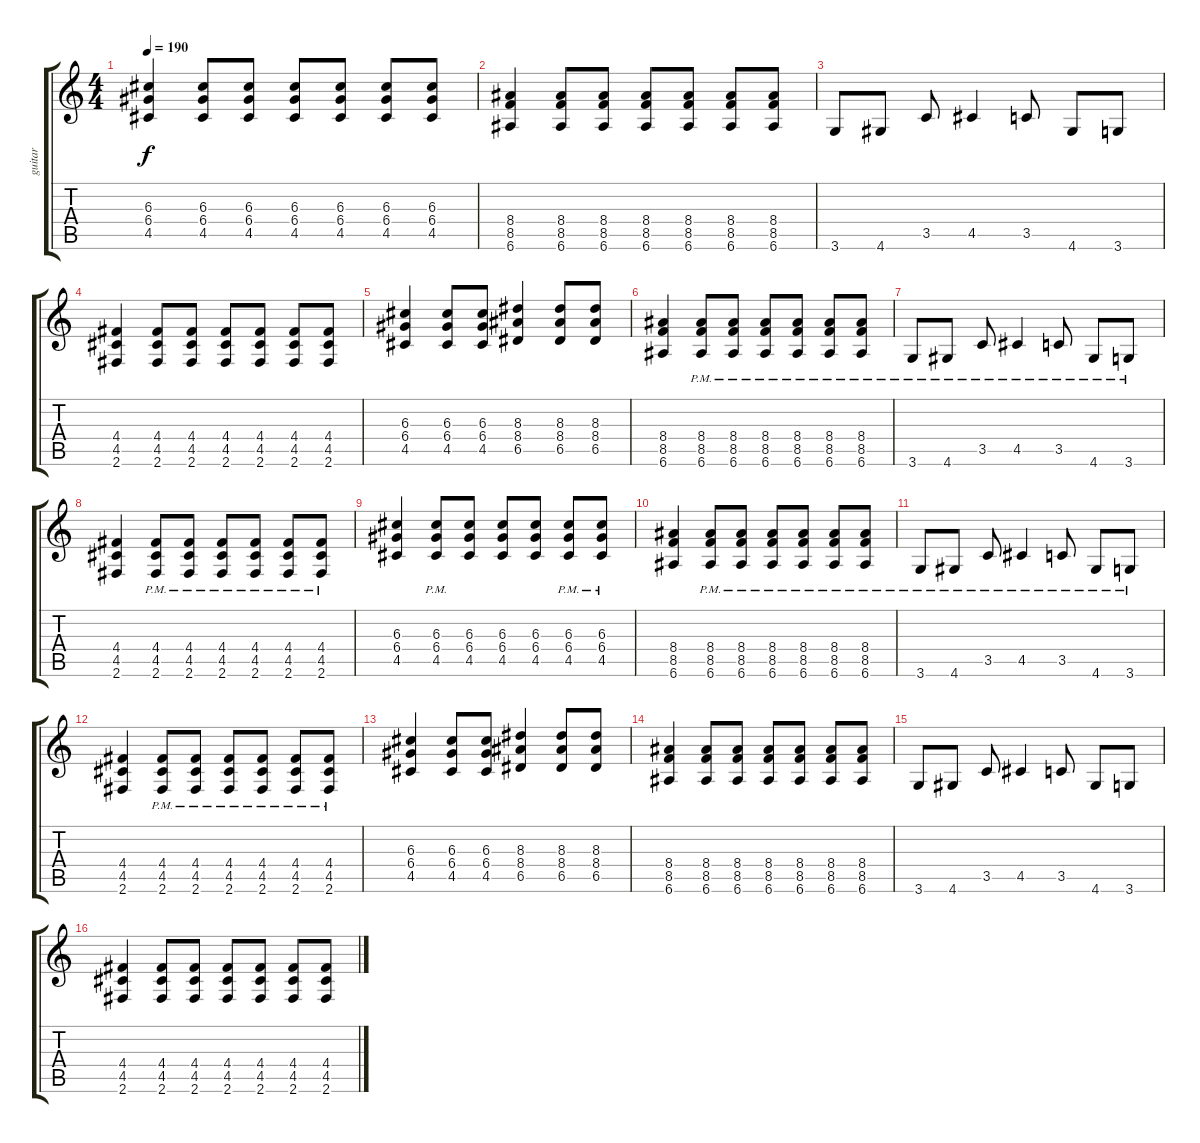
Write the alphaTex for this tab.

\track ("guitar" "guitar") {instrument distortionguitar}
\staff {score tabs}
\tuning (E4 B3 G3 D3 A2 E2) {hide}
\ts (4 4)
\tempo 190
\clef g2
\ks c
(6.3 6.4 4.5).4{dy f} (6.3 6.4 4.5).8 (6.3 6.4 4.5).8 (6.3 6.4 4.5).8 (6.3 6.4 4.5).8 (6.3 6.4 4.5).8 (6.3 6.4 4.5).8 |
(8.4 8.5 6.6).4 (8.4 8.5 6.6).8 (8.4 8.5 6.6).8 (8.4 8.5 6.6).8 (8.4 8.5 6.6).8 (8.4 8.5 6.6).8 (8.4 8.5 6.6).8 |
3.6.8 4.6.8 3.5.8 4.5.4 3.5.8 4.6.8 3.6.8 |
(4.4 4.5 2.6).4 (4.4 4.5 2.6).8 (4.4 4.5 2.6).8 (4.4 4.5 2.6).8 (4.4 4.5 2.6).8 (4.4 4.5 2.6).8 (4.4 4.5 2.6).8 |
(6.3 6.4 4.5).4 (6.3 6.4 4.5).8 (6.3 6.4 4.5).8 (8.3 8.4 6.5).4 (8.3 8.4 6.5).8 (8.3 8.4 6.5).8 |
(8.4 8.5 6.6).4 (8.4{pm} 8.5{pm} 6.6{pm}).8 (8.4{pm} 8.5{pm} 6.6{pm}).8 (8.4{pm} 8.5{pm} 6.6{pm}).8 (8.4{pm} 8.5{pm} 6.6{pm}).8 (8.4{pm} 8.5{pm} 6.6{pm}).8 (8.4{pm} 8.5{pm} 6.6{pm}).8 |
3.6{pm}.8 4.6{pm}.8 3.5{pm}.8 4.5{pm}.4 3.5{pm}.8 4.6{pm}.8 3.6{pm}.8 |
(4.4 4.5 2.6).4 (4.4{pm} 4.5{pm} 2.6{pm}).8 (4.4{pm} 4.5{pm} 2.6{pm}).8 (4.4{pm} 4.5{pm} 2.6{pm}).8 (4.4{pm} 4.5{pm} 2.6{pm}).8 (4.4{pm} 4.5{pm} 2.6{pm}).8 (4.4{pm} 4.5{pm} 2.6{pm}).8 |
(6.3 6.4 4.5).4 (6.3{pm} 6.4{pm} 4.5{pm}).8 (6.3 6.4 4.5).8 (6.3 6.4 4.5).8 (6.3 6.4 4.5).8 (6.3{pm} 6.4{pm} 4.5{pm}).8 (6.3{pm} 6.4{pm} 4.5{pm}).8 |
(8.4 8.5 6.6).4 (8.4{pm} 8.5{pm} 6.6{pm}).8 (8.4{pm} 8.5{pm} 6.6{pm}).8 (8.4{pm} 8.5{pm} 6.6{pm}).8 (8.4{pm} 8.5{pm} 6.6{pm}).8 (8.4{pm} 8.5{pm} 6.6{pm}).8 (8.4{pm} 8.5{pm} 6.6{pm}).8 |
3.6{pm}.8 4.6{pm}.8 3.5{pm}.8 4.5{pm}.4 3.5{pm}.8 4.6{pm}.8 3.6{pm}.8 |
(4.4 4.5 2.6).4 (4.4{pm} 4.5{pm} 2.6{pm}).8 (4.4{pm} 4.5{pm} 2.6{pm}).8 (4.4{pm} 4.5{pm} 2.6{pm}).8 (4.4{pm} 4.5{pm} 2.6{pm}).8 (4.4{pm} 4.5{pm} 2.6{pm}).8 (4.4{pm} 4.5{pm} 2.6{pm}).8 |
(6.3 6.4 4.5).4 (6.3 6.4 4.5).8 (6.3 6.4 4.5).8 (8.3 8.4 6.5).4 (8.3 8.4 6.5).8 (8.3 8.4 6.5).8 |
(8.4 8.5 6.6).4 (8.4 8.5 6.6).8 (8.4 8.5 6.6).8 (8.4 8.5 6.6).8 (8.4 8.5 6.6).8 (8.4 8.5 6.6).8 (8.4 8.5 6.6).8 |
3.6.8 4.6.8 3.5.8 4.5.4 3.5.8 4.6.8 3.6.8 |
(4.4 4.5 2.6).4 (4.4 4.5 2.6).8 (4.4 4.5 2.6).8 (4.4 4.5 2.6).8 (4.4 4.5 2.6).8 (4.4 4.5 2.6).8 (4.4 4.5 2.6).8
